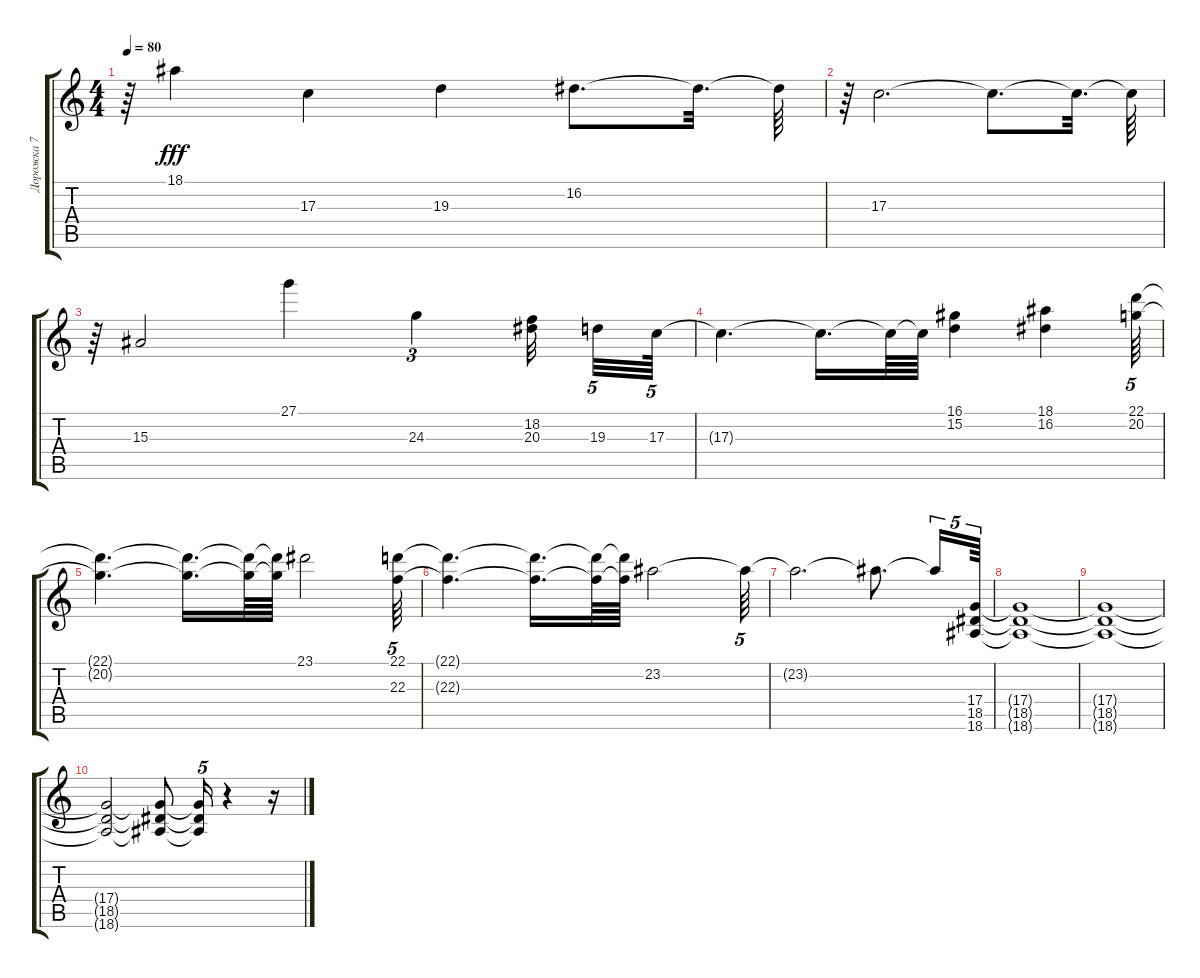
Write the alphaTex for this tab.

\track ("Дорожка 7" "Дорожка 7") {instrument stringensemble1}
\staff {score tabs}
\tuning (E4 B3 G3 D3 A2 E2) {hide}
\ts (4 4)
\tempo 80
\clef g2
\ks c
r.64{dy fff} 18.1.4 17.3.4 19.3.4 16.2.8{d} 16.2{t}.32{d} 16.2{t}.64 |
r.64 17.3.2{d} 17.3{t}.8{d} 17.3{t}.32{d} 17.3{t}.64 |
r.64 15.3.2 27.1.4 24.3.4{tu (3 2)} (18.2 20.3).32{beam splitsecondary} 19.3.32{tu (5 4)} 17.3.64{tu (5 4)} |
17.3{t}.4{d} 17.3{t}.16{d} 17.3{t}.64 17.3{t}.64 (16.1 15.2).4 (18.1 16.2).4 (22.1 20.2).64{tu (5 4)} |
(22.1{t} 20.2{t}).4{d} (22.1{t} 20.2{t}).16{d} (22.1{t} 20.2{t}).64 (22.1{t} 20.2{t}).64 23.1.2 (22.1 22.3).64{tu (5 4)} |
(22.1{t} 22.3{t}).4{d} (22.1{t} 22.3{t}).16{d} (22.1{t} 22.3{t}).64 (22.1{t} 22.3{t}).64 23.2.2 23.2{t}.64{tu (5 4)} |
23.2{t}.2{d} 23.2{t}.8{d} 23.2{t}.16{tu (5 4)} (17.4 18.5 18.6).64{tu (5 4)} |
(17.4{t} 18.5{t} 18.6{t}).1 |
(17.4{t} 18.5{t} 18.6{t}).1 |
(17.4{t} 18.5{t} 18.6{t}).2 (17.4{t} 18.5{t} 18.6{t}).8 (17.4{t} 18.5{t} 18.6{t}).16{tu (5 4)} r.4 r.16
